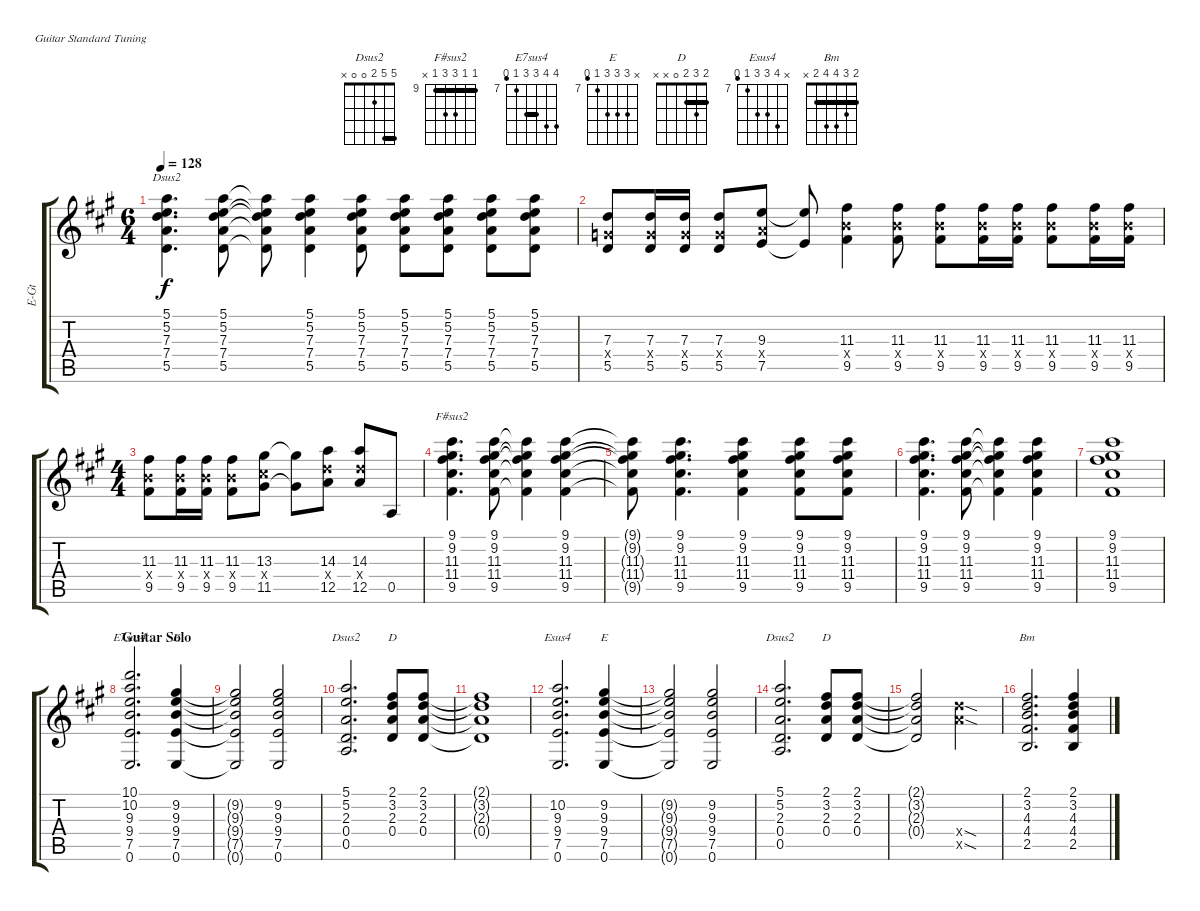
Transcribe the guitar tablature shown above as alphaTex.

\defaultSystemsLayout 4
\bracketExtendMode groupsimilarinstruments
\otherSystemsTrackNameOrientation horizontal
\track ("Rhythm Guitar I" "E-Gt") {multiBarRest instrument distortionguitar}
\staff {score tabs}
\tuning (E4 B3 G3 D3 A2 E2)
\chord ("Dsus2" 5 5 7 7 5 x) {firstfret 5 showfingering false barre (5 5)}
\chord ("F#sus2" 9 9 11 11 9 x) {firstfret 9 showfingering false barre (9 9)}
\chord ("E7sus4" 10 10 9 9 7 6) {firstfret 7 showfingering false barre 9}
\chord ("E" x 9 9 9 7 6) {firstfret 7 showfingering false}
\chord ("Dsus2" 5 5 2 0 0 x) {showfingering false barre 5}
\chord ("D" 2 3 2 0 x x) {showfingering false barre 2}
\chord ("Esus4" x 10 9 9 7 6) {firstfret 7 showfingering false}
\chord ("Bm" 2 3 4 4 2 x) {showfingering false barre 2}
\ts (6 4)
\beaming (8 2 2 2 2 2 2)
\tempo 128
\clef g2
\ks a
(5.5{acc forcenatural} 7.4{acc forcenatural} 7.3{acc forcenatural} 5.2{acc forcenatural} 5.1{acc forcenatural}).4{d ch "Dsus2" dy f beam Down} (5.5{acc forcenatural} 7.4{acc forcenatural} 7.3{acc forcenatural} 5.2{acc forcenatural} 5.1{acc forcenatural}).8{beam Down} (5.5{t acc forcenatural} 7.4{t acc forcenatural} 7.3{t acc forcenatural} 5.2{t acc forcenatural} 5.1{t acc forcenatural}).8{beam Down} (5.5{acc forcenatural} 7.4{acc forcenatural} 7.3{acc forcenatural} 5.2{acc forcenatural} 5.1{acc forcenatural}).4{beam Down} (5.5{acc forcenatural} 7.4{acc forcenatural} 7.3{acc forcenatural} 5.2{acc forcenatural} 5.1{acc forcenatural}).8{beam Down} (5.5{acc forcenatural} 7.4{acc forcenatural} 7.3{acc forcenatural} 5.2{acc forcenatural} 5.1{acc forcenatural}).8{beam Down} (5.5{acc forcenatural} 7.4{acc forcenatural} 7.3{acc forcenatural} 5.2{acc forcenatural} 5.1{acc forcenatural}).8{beam Down} (5.5{acc forcenatural} 7.4{acc forcenatural} 7.3{acc forcenatural} 5.2{acc forcenatural} 5.1{acc forcenatural}).8{beam Down} (5.5{acc forcenatural} 7.4{acc forcenatural} 7.3{acc forcenatural} 5.2{acc forcenatural} 5.1{acc forcenatural}).8{beam Down} |
(5.5{acc forcenatural} 5.4{x acc forcenatural} 7.3{acc forcenatural}).8{beam Up} (5.5{acc forcenatural} 5.4{x acc forcenatural} 7.3{acc forcenatural}).16{beam Up} (5.5{acc forcenatural} 5.4{x acc forcenatural} 7.3{acc forcenatural}).16{beam Up} (5.5{acc forcenatural} 5.4{x acc forcenatural} 7.3{acc forcenatural}).8{beam Up} (7.5{acc forcenatural} 7.4{x acc forcenatural} 9.3{acc forcenatural}).8{beam Up} (7.5{t acc forcenatural} 9.3{t acc forcenatural}).8{beam Up} (9.5{acc #} 9.4{x acc forcenatural} 11.3{acc #}).4{beam Down} (9.5{acc #} 9.4{x acc forcenatural} 11.3{acc #}).8{beam Down} (9.5{acc #} 9.4{x acc forcenatural} 11.3{acc #}).8{beam Down} (9.5{acc #} 9.4{x acc forcenatural} 11.3{acc #}).16{beam Down} (9.5{acc #} 9.4{x acc forcenatural} 11.3{acc #}).16{beam Down} (9.5{acc #} 9.4{x acc forcenatural} 11.3{acc #}).8{beam Down} (9.5{acc #} 9.4{x acc forcenatural} 11.3{acc #}).16{beam Down} (9.5{acc #} 9.4{x acc forcenatural} 11.3{acc #}).16{beam Down} |
\ts (4 4)
\beaming (8 2 2 2 2 2 2)
(9.5{acc #} 9.4{x acc forcenatural} 11.3{acc #}).8{beam Down} (9.5{acc #} 9.4{x acc forcenatural} 11.3{acc #}).16{beam Down} (9.5{acc #} 9.4{x acc forcenatural} 11.3{acc #}).16{beam Down} (9.5{acc #} 9.4{x acc forcenatural} 11.3{acc #}).8{beam Down} (11.5{acc #} 11.4{x acc #} 13.3{acc #}).8{beam Down} (11.5{t acc #} 13.3{t acc #}).8{beam Down} (12.5{acc forcenatural} 12.4{x acc forcenatural} 14.3{acc forcenatural}).8{beam Down} (12.5{acc forcenatural} 12.4{x acc forcenatural} 14.3{acc forcenatural}).8{beam Up} 0.5{acc forcenatural}.8{beam Up} |
(9.5{acc #} 11.4{acc #} 11.3{acc #} 9.2{acc #} 9.1{acc #}).4{d ch "F#sus2" beam Down} (9.5{acc #} 11.4{acc #} 11.3{acc #} 9.2{acc #} 9.1{acc #}).8{beam Down} (9.5{t acc #} 11.4{t acc #} 11.3{t acc #} 9.2{t acc #} 9.1{t acc #}).4{beam Down} (9.5{acc #} 11.4{acc #} 11.3{acc #} 9.2{acc #} 9.1{acc #}).4{beam Down} |
(9.5{t acc #} 11.4{t acc #} 11.3{t acc #} 9.2{t acc #} 9.1{t acc #}).8{beam Down} (9.5{acc #} 11.4{acc #} 11.3{acc #} 9.2{acc #} 9.1{acc #}).4{d beam Down} (9.5{acc #} 11.4{acc #} 11.3{acc #} 9.2{acc #} 9.1{acc #}).4{beam Down} (9.5{acc #} 11.4{acc #} 11.3{acc #} 9.2{acc #} 9.1{acc #}).8{beam Down} (9.5{acc #} 11.4{acc #} 11.3{acc #} 9.2{acc #} 9.1{acc #}).8{beam Down} |
(9.5{acc #} 11.4{acc #} 11.3{acc #} 9.2{acc #} 9.1{acc #}).4{d beam Down} (9.5{acc #} 11.4{acc #} 11.3{acc #} 9.2{acc #} 9.1{acc #}).8{beam Down} (9.5{t acc #} 11.4{t acc #} 11.3{t acc #} 9.2{t acc #} 9.1{t acc #}).4{beam Down} (9.5{acc #} 11.4{acc #} 11.3{acc #} 9.2{acc #} 9.1{acc #}).4{beam Down} |
(9.5{acc #} 11.4{acc #} 11.3{acc #} 9.2{acc #} 9.1{acc #}).1{beam Down} |
\section ("" "Guitar Solo")
(0.6{acc forcenatural} 7.5{acc forcenatural} 9.4{acc forcenatural} 9.3{acc forcenatural} 10.2{acc forcenatural} 10.1{acc forcenatural}).2{d ch "E7sus4" beam Up} (9.2{acc #} 9.3{acc forcenatural} 9.4{acc forcenatural} 7.5{acc forcenatural} 0.6{acc forcenatural}).4{ch "E" beam Up} |
(7.5{t acc forcenatural} 9.4{t acc forcenatural} 9.3{t acc forcenatural} 9.2{t acc #} 0.6{t acc forcenatural}).2{beam Up} (9.2{acc #} 9.3{acc forcenatural} 9.4{acc forcenatural} 7.5{acc forcenatural} 0.6{acc forcenatural}).2{beam Up} |
(0.5{acc forcenatural} 0.4{acc forcenatural} 2.3{acc forcenatural} 5.1{acc forcenatural} 5.2{acc forcenatural}).2{d ch "Dsus2" beam Up} (2.1{acc #} 0.4{acc forcenatural} 2.3{acc forcenatural} 3.2{acc forcenatural}).8{ch "D" beam Up} (2.1{acc #} 3.2{acc forcenatural} 2.3{acc forcenatural} 0.4{acc forcenatural}).8{beam Up} |
(2.1{t acc #} 0.4{t acc forcenatural} 2.3{t acc forcenatural} 3.2{t acc forcenatural}).1{beam Up} |
(0.6{acc forcenatural} 7.5{acc forcenatural} 9.4{acc forcenatural} 9.3{acc forcenatural} 10.2{acc forcenatural}).2{d ch "Esus4" beam Up} (9.2{acc #} 9.3{acc forcenatural} 9.4{acc forcenatural} 7.5{acc forcenatural} 0.6{acc forcenatural}).4{ch "E" beam Up} |
(7.5{t acc forcenatural} 9.4{t acc forcenatural} 9.3{t acc forcenatural} 9.2{t acc #} 0.6{t acc forcenatural}).2{beam Up} (9.2{acc #} 9.3{acc forcenatural} 9.4{acc forcenatural} 7.5{acc forcenatural} 0.6{acc forcenatural}).2{beam Up} |
(0.5{acc forcenatural} 0.4{acc forcenatural} 2.3{acc forcenatural} 5.2{acc forcenatural} 5.1{acc forcenatural}).2{d ch "Dsus2" beam Up} (0.4{acc forcenatural} 2.3{acc forcenatural} 3.2{acc forcenatural} 2.1{acc #}).8{ch "D" beam Up} (0.4{acc forcenatural} 2.3{acc forcenatural} 3.2{acc forcenatural} 2.1{acc #}).8{beam Up} |
(3.2{t acc forcenatural} 2.3{t acc forcenatural} 0.4{t acc forcenatural} 2.1{t acc #}).2{beam Up} (12.4{sod x acc forcenatural} 12.5{sod x acc forcenatural}).2{beam Down} |
(2.5{acc forcenatural} 4.4{acc #} 4.3{acc forcenatural} 2.1{acc #} 3.2{acc forcenatural}).2{d ch "Bm" beam Up} (2.5{acc forcenatural} 4.4{acc #} 4.3{acc forcenatural} 3.2{acc forcenatural} 2.1{acc #}).4{beam Up}
